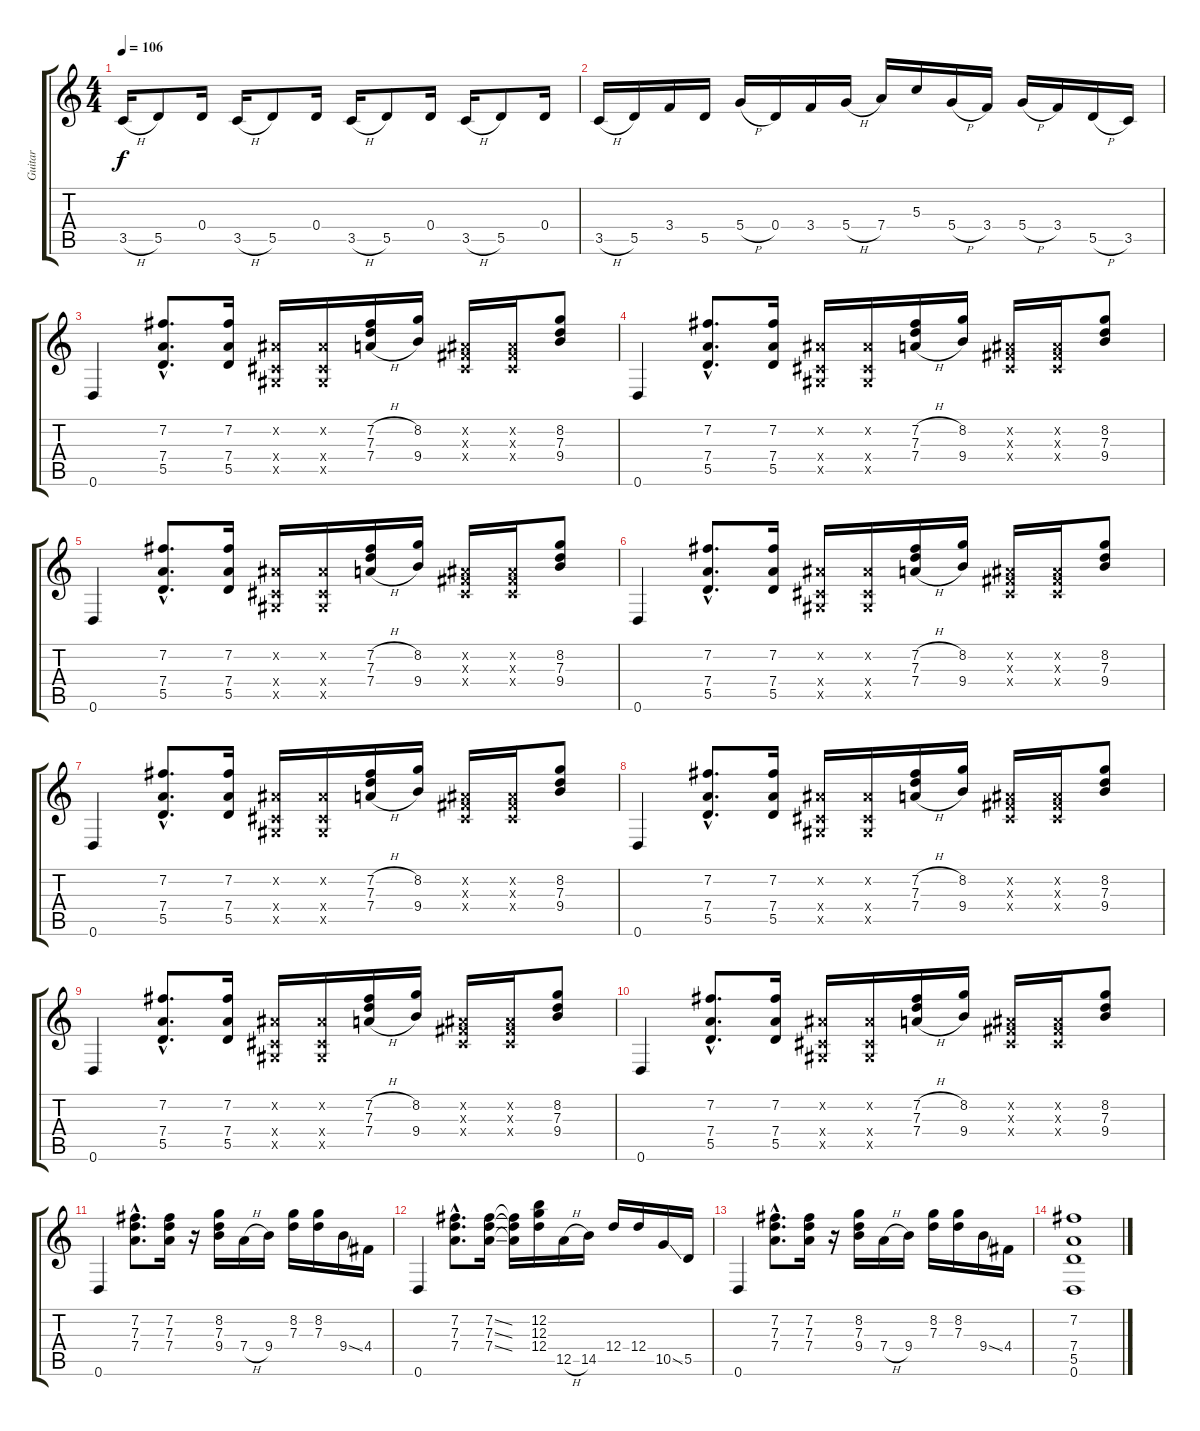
\track ("Guitar" "Guitar") {instrument distortionguitar}
\staff {score tabs}
\tuning (E4 B3 G3 D3 A2 D2) {hide}
\ts (4 4)
\tempo 106
\clef g2
\ks c
3.5{h}.16{dy f} 5.5.8 0.4.16 3.5{h}.16 5.5.8 0.4.16 3.5{h}.16 5.5.8 0.4.16 3.5{h}.16 5.5.8 0.4.16 |
3.5{h}.16 5.5.16 3.4.16 5.5.16 5.4{h}.16 0.4.16 3.4.16 5.4{h}.16 7.4.16 5.3.16 5.4{h}.16 3.4.16 5.4{h}.16 3.4.16 5.5{h}.16 3.5.16 |
0.6.4 (7.2{hac} 7.4{hac} 5.5{hac}).8{d} (7.2 7.4 5.5).16 (-1.2{x} -1.4{x} -1.5{x}).16 (-1.2{x} -1.4{x} -1.5{x}).16 (7.2{h} 7.3 7.4{h}).16 (8.2 9.4).16 (-1.2{x} -1.3{x} -1.4{x}).16 (-1.2{x} -1.3{x} -1.4{x}).16 (8.2 7.3 9.4).8 |
0.6.4 (7.2{hac} 7.4{hac} 5.5{hac}).8{d} (7.2 7.4 5.5).16 (-1.2{x} -1.4{x} -1.5{x}).16 (-1.2{x} -1.4{x} -1.5{x}).16 (7.2{h} 7.3 7.4{h}).16 (8.2 9.4).16 (-1.2{x} -1.3{x} -1.4{x}).16 (-1.2{x} -1.3{x} -1.4{x}).16 (8.2 7.3 9.4).8 |
0.6.4 (7.2{hac} 7.4{hac} 5.5{hac}).8{d} (7.2 7.4 5.5).16 (-1.2{x} -1.4{x} -1.5{x}).16 (-1.2{x} -1.4{x} -1.5{x}).16 (7.2{h} 7.3 7.4{h}).16 (8.2 9.4).16 (-1.2{x} -1.3{x} -1.4{x}).16 (-1.2{x} -1.3{x} -1.4{x}).16 (8.2 7.3 9.4).8 |
0.6.4 (7.2{hac} 7.4{hac} 5.5{hac}).8{d} (7.2 7.4 5.5).16 (-1.2{x} -1.4{x} -1.5{x}).16 (-1.2{x} -1.4{x} -1.5{x}).16 (7.2{h} 7.3 7.4{h}).16 (8.2 9.4).16 (-1.2{x} -1.3{x} -1.4{x}).16 (-1.2{x} -1.3{x} -1.4{x}).16 (8.2 7.3 9.4).8 |
0.6.4 (7.2{hac} 7.4{hac} 5.5{hac}).8{d} (7.2 7.4 5.5).16 (-1.2{x} -1.4{x} -1.5{x}).16 (-1.2{x} -1.4{x} -1.5{x}).16 (7.2{h} 7.3 7.4{h}).16 (8.2 9.4).16 (-1.2{x} -1.3{x} -1.4{x}).16 (-1.2{x} -1.3{x} -1.4{x}).16 (8.2 7.3 9.4).8 |
0.6.4 (7.2{hac} 7.4{hac} 5.5{hac}).8{d} (7.2 7.4 5.5).16 (-1.2{x} -1.4{x} -1.5{x}).16 (-1.2{x} -1.4{x} -1.5{x}).16 (7.2{h} 7.3 7.4{h}).16 (8.2 9.4).16 (-1.2{x} -1.3{x} -1.4{x}).16 (-1.2{x} -1.3{x} -1.4{x}).16 (8.2 7.3 9.4).8 |
0.6.4 (7.2{hac} 7.4{hac} 5.5{hac}).8{d} (7.2 7.4 5.5).16 (-1.2{x} -1.4{x} -1.5{x}).16 (-1.2{x} -1.4{x} -1.5{x}).16 (7.2{h} 7.3 7.4{h}).16 (8.2 9.4).16 (-1.2{x} -1.3{x} -1.4{x}).16 (-1.2{x} -1.3{x} -1.4{x}).16 (8.2 7.3 9.4).8 |
0.6.4 (7.2{hac} 7.4{hac} 5.5{hac}).8{d} (7.2 7.4 5.5).16 (-1.2{x} -1.4{x} -1.5{x}).16 (-1.2{x} -1.4{x} -1.5{x}).16 (7.2{h} 7.3 7.4{h}).16 (8.2 9.4).16 (-1.2{x} -1.3{x} -1.4{x}).16 (-1.2{x} -1.3{x} -1.4{x}).16 (8.2 7.3 9.4).8 |
0.6.4 (7.2{hac} 7.3{hac} 7.4{hac}).8{d} (7.2 7.3 7.4).16 r.16 (8.2 7.3 9.4).16 7.4{h}.16 9.4.16 (8.2 7.3).16 (8.2 7.3).16 9.4{ss}.16 4.4.16 |
0.6.4 (7.2{hac} 7.3{hac} 7.4{hac}).8{d} (7.2{ss} 7.3{ss} 7.4{ss}).16 (7.2{t} 7.3{t} 7.4{t}).16 (12.2 12.3 12.4).16 12.5{h}.16 14.5.16 12.4.16 12.4.16 10.5{ss}.16 5.5.16 |
0.6.4 (7.2{hac} 7.3{hac} 7.4{hac}).8{d} (7.2 7.3 7.4).16 r.16 (8.2 7.3 9.4).16 7.4{h}.16 9.4.16 (8.2 7.3).16 (8.2 7.3).16 9.4{ss}.16 4.4.16 |
(7.2 7.4 5.5 0.6).1
